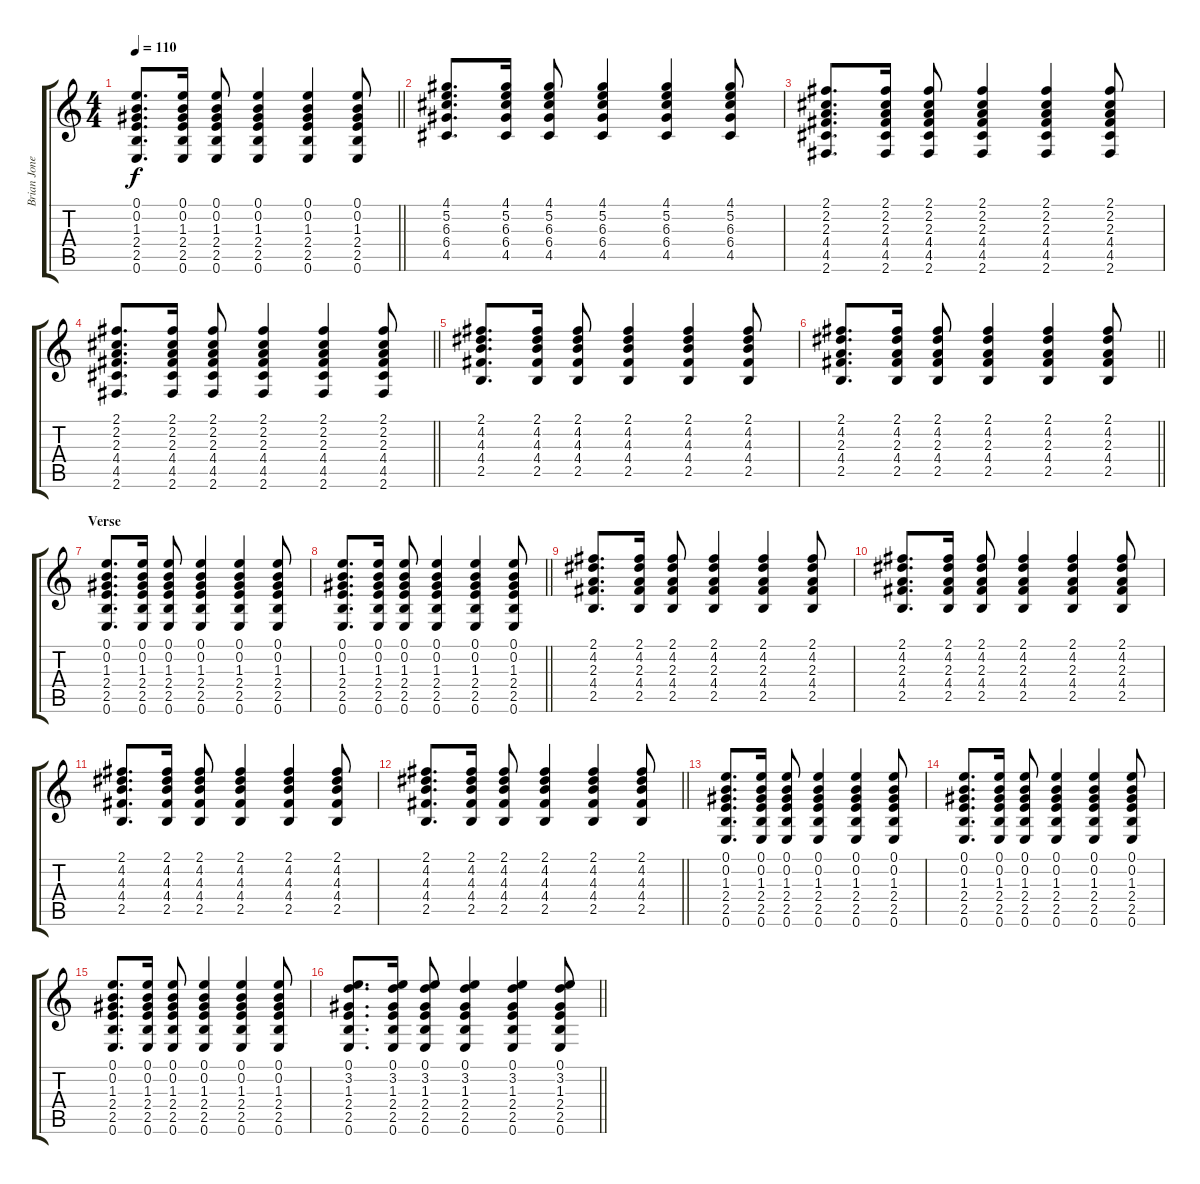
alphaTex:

\track ("Brian Jones" "Brian Jone") {instrument acousticguitarsteel}
\staff {score tabs}
\tuning (E4 B3 G3 D3 A2 E2) {hide}
\ts (4 4)
\tempo 110
\clef g2
\barLineRight lightlight
\ks c
(0.1 0.2 1.3 2.4 2.5 0.6).8{d dy f} (0.1 0.2 1.3 2.4 2.5 0.6).16 (0.1 0.2 1.3 2.4 2.5 0.6).8 (0.1 0.2 1.3 2.4 2.5 0.6).4 (0.1 0.2 1.3 2.4 2.5 0.6).4 (0.1 0.2 1.3 2.4 2.5 0.6).8 |
(4.1 5.2 6.3 6.4 4.5).8{d} (4.1 5.2 6.3 6.4 4.5).16 (4.1 5.2 6.3 6.4 4.5).8 (4.1 5.2 6.3 6.4 4.5).4 (4.1 5.2 6.3 6.4 4.5).4 (4.1 5.2 6.3 6.4 4.5).8 |
(2.1 2.2 2.3 4.4 4.5 2.6).8{d} (2.1 2.2 2.3 4.4 4.5 2.6).16 (2.1 2.2 2.3 4.4 4.5 2.6).8 (2.1 2.2 2.3 4.4 4.5 2.6).4 (2.1 2.2 2.3 4.4 4.5 2.6).4 (2.1 2.2 2.3 4.4 4.5 2.6).8 |
\barLineRight lightlight
(2.1 2.2 2.3 4.4 4.5 2.6).8{d} (2.1 2.2 2.3 4.4 4.5 2.6).16 (2.1 2.2 2.3 4.4 4.5 2.6).8 (2.1 2.2 2.3 4.4 4.5 2.6).4 (2.1 2.2 2.3 4.4 4.5 2.6).4 (2.1 2.2 2.3 4.4 4.5 2.6).8 |
(2.1 4.2 4.3 4.4 2.5).8{d} (2.1 4.2 4.3 4.4 2.5).16 (2.1 4.2 4.3 4.4 2.5).8 (2.1 4.2 4.3 4.4 2.5).4 (2.1 4.2 4.3 4.4 2.5).4 (2.1 4.2 4.3 4.4 2.5).8 |
\barLineRight lightlight
(2.1 4.2 2.3 4.4 2.5).8{d} (2.1 4.2 2.3 4.4 2.5).16 (2.1 4.2 2.3 4.4 2.5).8 (2.1 4.2 2.3 4.4 2.5).4 (2.1 4.2 2.3 4.4 2.5).4 (2.1 4.2 2.3 4.4 2.5).8 |
\section ("" "Verse")
(0.1 0.2 1.3 2.4 2.5 0.6).8{d} (0.1 0.2 1.3 2.4 2.5 0.6).16 (0.1 0.2 1.3 2.4 2.5 0.6).8 (0.1 0.2 1.3 2.4 2.5 0.6).4 (0.1 0.2 1.3 2.4 2.5 0.6).4 (0.1 0.2 1.3 2.4 2.5 0.6).8 |
\barLineRight lightlight
(0.1 0.2 1.3 2.4 2.5 0.6).8{d} (0.1 0.2 1.3 2.4 2.5 0.6).16 (0.1 0.2 1.3 2.4 2.5 0.6).8 (0.1 0.2 1.3 2.4 2.5 0.6).4 (0.1 0.2 1.3 2.4 2.5 0.6).4 (0.1 0.2 1.3 2.4 2.5 0.6).8 |
(2.1 4.2 2.3 4.4 2.5).8{d} (2.1 4.2 2.3 4.4 2.5).16 (2.1 4.2 2.3 4.4 2.5).8 (2.1 4.2 2.3 4.4 2.5).4 (2.1 4.2 2.3 4.4 2.5).4 (2.1 4.2 2.3 4.4 2.5).8 |
(2.1 4.2 2.3 4.4 2.5).8{d} (2.1 4.2 2.3 4.4 2.5).16 (2.1 4.2 2.3 4.4 2.5).8 (2.1 4.2 2.3 4.4 2.5).4 (2.1 4.2 2.3 4.4 2.5).4 (2.1 4.2 2.3 4.4 2.5).8 |
(2.1 4.2 4.3 4.4 2.5).8{d} (2.1 4.2 4.3 4.4 2.5).16 (2.1 4.2 4.3 4.4 2.5).8 (2.1 4.2 4.3 4.4 2.5).4 (2.1 4.2 4.3 4.4 2.5).4 (2.1 4.2 4.3 4.4 2.5).8 |
\barLineRight lightlight
(2.1 4.2 4.3 4.4 2.5).8{d} (2.1 4.2 4.3 4.4 2.5).16 (2.1 4.2 4.3 4.4 2.5).8 (2.1 4.2 4.3 4.4 2.5).4 (2.1 4.2 4.3 4.4 2.5).4 (2.1 4.2 4.3 4.4 2.5).8 |
(0.1 0.2 1.3 2.4 2.5 0.6).8{d} (0.1 0.2 1.3 2.4 2.5 0.6).16 (0.1 0.2 1.3 2.4 2.5 0.6).8 (0.1 0.2 1.3 2.4 2.5 0.6).4 (0.1 0.2 1.3 2.4 2.5 0.6).4 (0.1 0.2 1.3 2.4 2.5 0.6).8 |
(0.1 0.2 1.3 2.4 2.5 0.6).8{d} (0.1 0.2 1.3 2.4 2.5 0.6).16 (0.1 0.2 1.3 2.4 2.5 0.6).8 (0.1 0.2 1.3 2.4 2.5 0.6).4 (0.1 0.2 1.3 2.4 2.5 0.6).4 (0.1 0.2 1.3 2.4 2.5 0.6).8 |
(0.1 0.2 1.3 2.4 2.5 0.6).8{d} (0.1 0.2 1.3 2.4 2.5 0.6).16 (0.1 0.2 1.3 2.4 2.5 0.6).8 (0.1 0.2 1.3 2.4 2.5 0.6).4 (0.1 0.2 1.3 2.4 2.5 0.6).4 (0.1 0.2 1.3 2.4 2.5 0.6).8 |
\barLineRight lightlight
(0.1 3.2 1.3 2.4 2.5 0.6).8{d} (0.1 3.2 1.3 2.4 2.5 0.6).16 (0.1 3.2 1.3 2.4 2.5 0.6).8 (0.1 3.2 1.3 2.4 2.5 0.6).4 (0.1 3.2 1.3 2.4 2.5 0.6).4 (0.1 3.2 1.3 2.4 2.5 0.6).8
